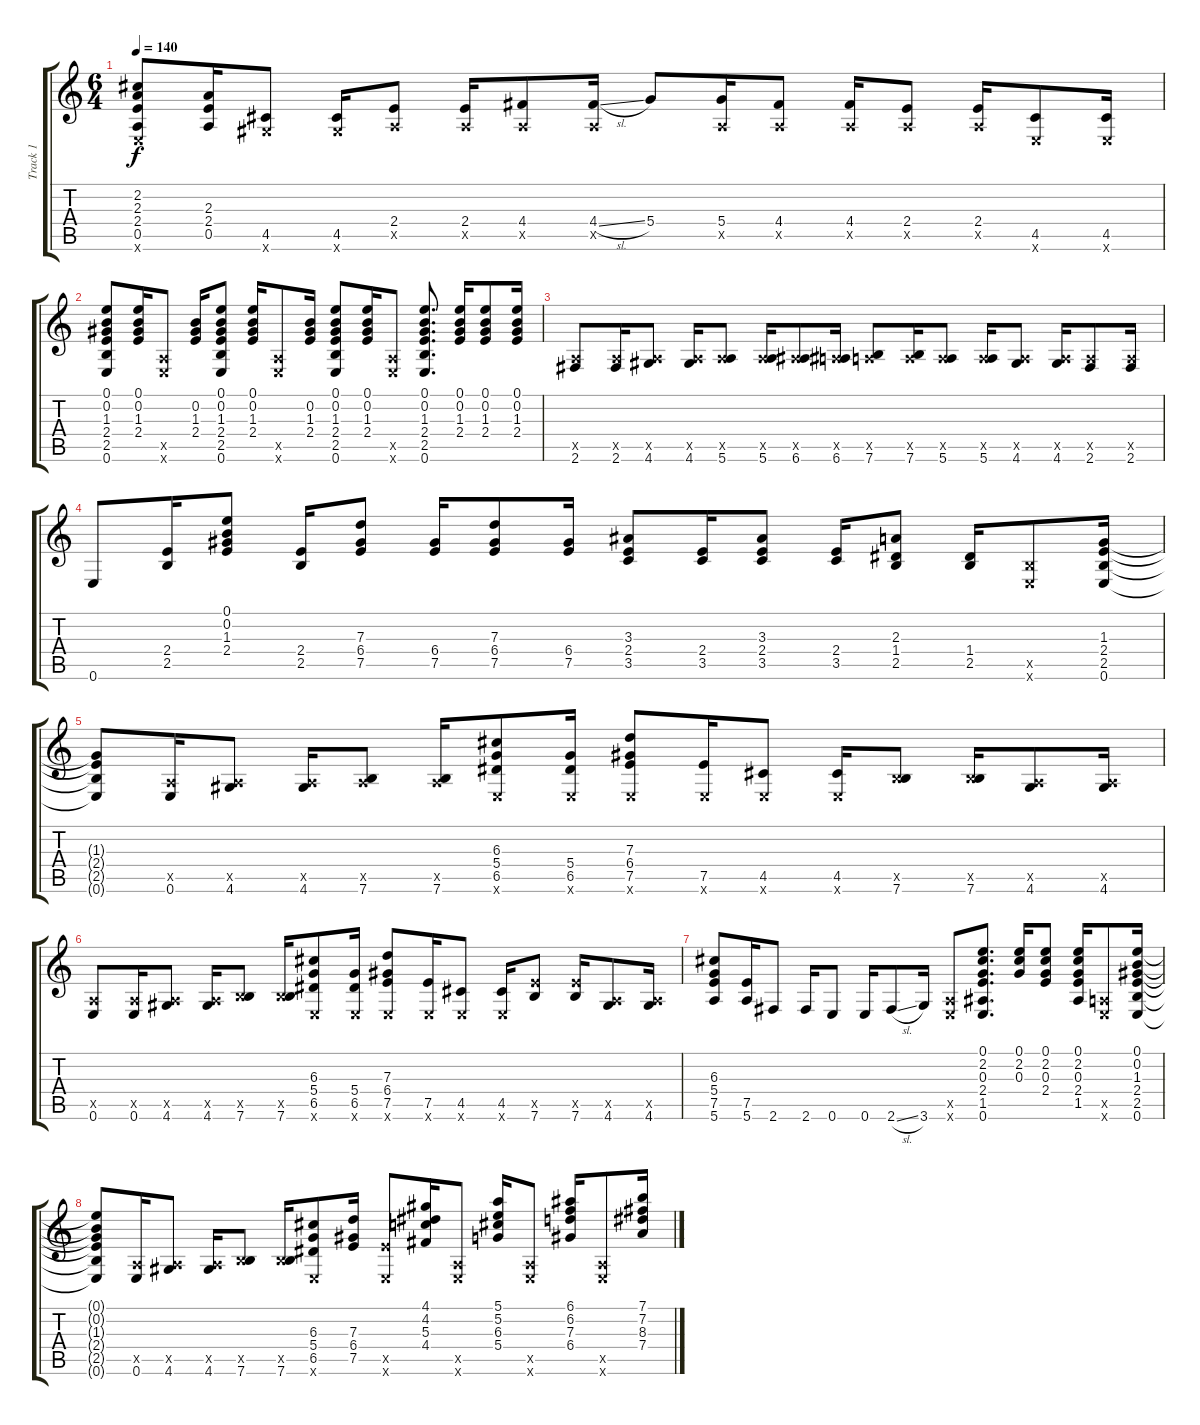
\track ("Track 1" "Track 1") {instrument acousticguitarsteel}
\staff {score tabs}
\tuning (E4 B3 G3 D3 A2 E2) {hide}
\ts (6 4)
\tempo 140
\clef g2
\ks c
(2.2 2.3 2.4 0.5 0.6{x}).8{dy f} (2.3 2.4 0.5).16 (4.5 4.6{x}).8 (4.5 4.6{x}).16 (2.4 0.5{x}).8 (2.4 0.5{x}).16 (4.4 0.5{x}).8 (4.4{sl} 0.5{x}).16 5.4.8 (5.4 0.5{x}).16 (4.4 0.5{x}).8 (4.4 0.5{x}).16 (2.4 0.5{x}).8 (2.4 0.5{x}).16 (4.5 0.6{x}).8 (4.5 0.6{x}).16 |
(0.1 0.2 1.3 2.4 2.5 0.6).8 (0.1 0.2 1.3 2.4).16 (0.5{x} 0.6{x}).8 (0.2 1.3 2.4).16 (0.1 0.2 1.3 2.4 2.5 0.6).8 (0.1 0.2 1.3 2.4).16 (0.5{x} 0.6{x}).8 (0.2 1.3 2.4).16 (0.1 0.2 1.3 2.4 2.5 0.6).8 (0.1 0.2 1.3 2.4).16 (0.5{x} 0.6{x}).8 (0.1 0.2 1.3 2.4 2.5 0.6).8{d} (0.1 0.2 1.3 2.4).16 (0.1 0.2 1.3 2.4).8 (0.1 0.2 1.3 2.4).16 |
(0.5{x} 2.6).8 (0.5{x} 2.6).16 (0.5{x} 4.6).8 (0.5{x} 4.6).16 (0.5{x} 5.6).8 (0.5{x} 5.6).16 (0.5{x} 6.6).8 (0.5{x} 6.6).16 (0.5{x} 7.6).8 (0.5{x} 7.6).16 (0.5{x} 5.6).8 (0.5{x} 5.6).16 (0.5{x} 4.6).8 (0.5{x} 4.6).16 (0.5{x} 2.6).8 (0.5{x} 2.6).16 |
0.6.8 (2.4 2.5).16 (0.1 0.2 1.3 2.4).8 (2.4 2.5).16 (7.3 6.4 7.5).8 (6.4 7.5).16 (7.3 6.4 7.5).8 (6.4 7.5).16 (3.3 2.4 3.5).8 (2.4 3.5).16 (3.3 2.4 3.5).8 (2.4 3.5).16 (2.3 1.4 2.5).8 (1.4 2.5).16 (2.5{x} 0.6{x}).8 (1.3 2.4 2.5 0.6).16 |
(1.3{t} 2.4{t} 2.5{t} 0.6{t}).8 (0.5{x} 0.6).16 (0.5{x} 4.6).8 (0.5{x} 4.6).16 (0.5{x} 7.6).8 (0.5{x} 7.6).16 (6.3 5.4 6.5 0.6{x}).8 (5.4 6.5 0.6{x}).16 (7.3 6.4 7.5 0.6{x}).8 (7.5 0.6{x}).16 (4.5 0.6{x}).8 (4.5 0.6{x}).16 (2.5{x} 7.6).8 (2.5{x} 7.6).16 (0.5{x} 4.6).8 (0.5{x} 4.6).16 |
(0.5{x} 0.6).8 (0.5{x} 0.6).16 (0.5{x} 4.6).8 (0.5{x} 4.6).16 (2.5{x} 7.6).8 (2.5{x} 7.6).16 (6.3 5.4 6.5 0.6{x}).8 (5.4 6.5 0.6{x}).16 (7.3 6.4 7.5 0.6{x}).8 (7.5 0.6{x}).16 (4.5 0.6{x}).8 (4.5 0.6{x}).16 (7.5{x} 7.6).8 (7.5{x} 7.6).16 (0.5{x} 4.6).8 (0.5{x} 4.6).16 |
(6.3 5.4 7.5 5.6).8 (7.5 5.6).16 2.6.8 2.6.16 0.6.8 0.6.16 2.6{sl}.8 3.6.16 (0.5{x} 0.6{x}).8 (0.1 2.2 0.3 2.4 1.5 0.6).8{d} (0.1 2.2 0.3).16 (0.1 2.2 0.3 2.4).8 (0.1 2.2 0.3 2.4 1.5).16 (0.5{x} 0.6{x}).8 (0.1 0.2 1.3 2.4 2.5 0.6).16 |
(0.1{t} 0.2{t} 1.3{t} 2.4{t} 2.5{t} 0.6{t}).8 (0.5{x} 0.6).16 (0.5{x} 4.6).8 (0.5{x} 4.6).16 (2.5{x} 7.6).8 (2.5{x} 7.6).16 (6.3 5.4 6.5 0.6{x}).8 (7.3 6.4 7.5).16 (7.5{x} 0.6{x}).8 (4.1 4.2 5.3 4.4).16 (0.5{x} 0.6{x}).8 (5.1 5.2 6.3 5.4).16 (0.5{x} 0.6{x}).8 (6.1 6.2 7.3 6.4).16 (0.5{x} 0.6{x}).8 (7.1 7.2 8.3 7.4).16
